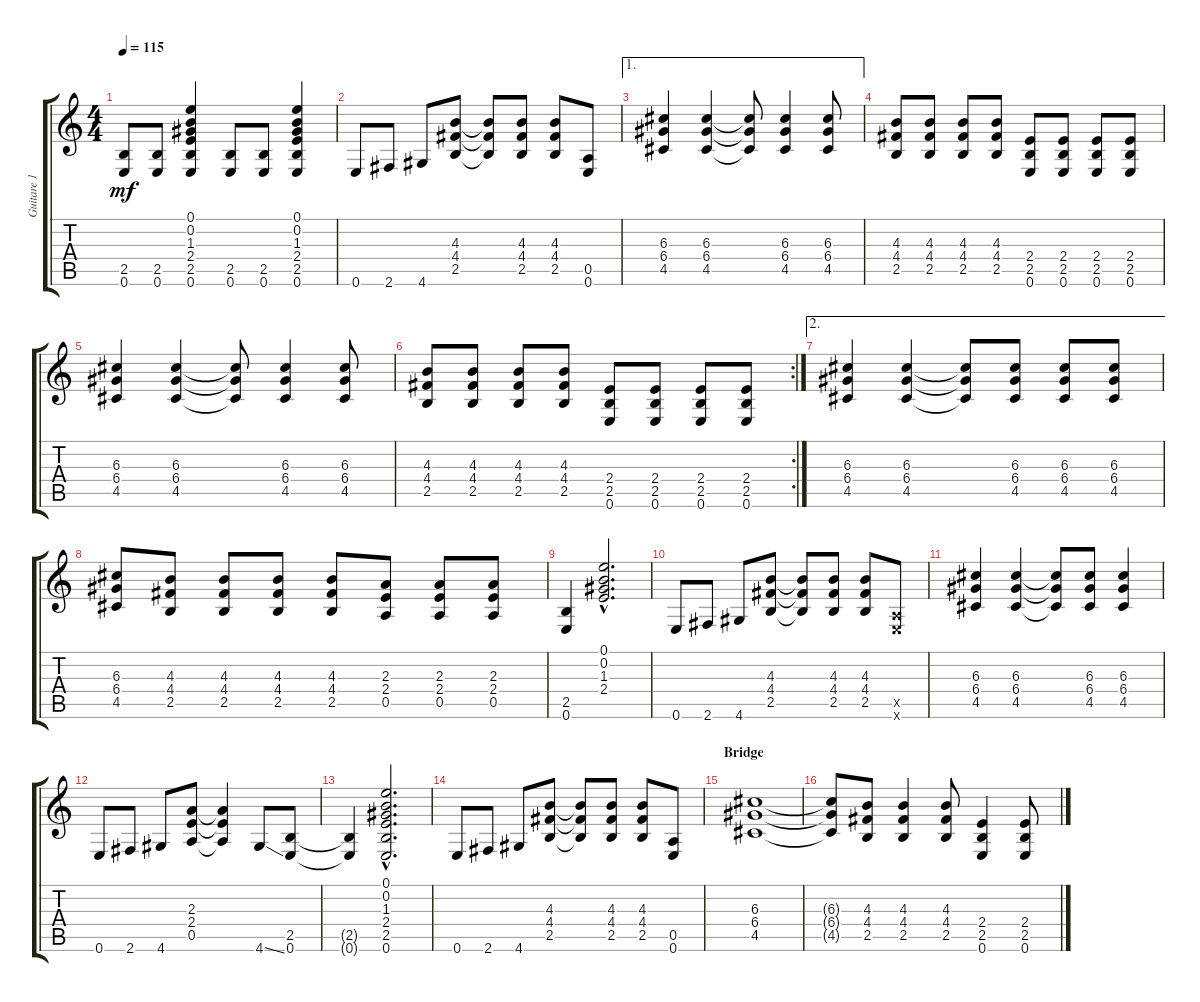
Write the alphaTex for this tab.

\track ("Guitare 1" "Guitare 1") {instrument distortionguitar}
\staff {score tabs}
\tuning (E4 B3 G3 D3 A2 E2) {hide}
\ts (4 4)
\tempo 115
\clef g2
\ks c
(2.5{t} 0.6{t}).8{dy mf} (2.5 0.6).8 (0.1 0.2 1.3 2.4 2.5 0.6).4 (2.5 0.6).8 (2.5 0.6).8 (0.1 0.2 1.3 2.4 2.5 0.6).4 |
0.6.8 2.6.8 4.6.8 (4.3 4.4 2.5).8 (4.3{t} 4.4{t} 2.5{t}).8 (4.3 4.4 2.5).8 (4.3 4.4 2.5).8 (0.5 0.6).8 |
\ae 1
(6.3 6.4 4.5).4 (6.3 6.4 4.5).4 (6.3{t} 6.4{t} 4.5{t}).8 (6.3 6.4 4.5).4 (6.3 6.4 4.5).8 |
(4.3 4.4 2.5).8 (4.3 4.4 2.5).8 (4.3 4.4 2.5).8 (4.3 4.4 2.5).8 (2.4 2.5 0.6).8 (2.4 2.5 0.6).8 (2.4 2.5 0.6).8 (2.4 2.5 0.6).8 |
(6.3 6.4 4.5).4 (6.3 6.4 4.5).4 (6.3{t} 6.4{t} 4.5{t}).8 (6.3 6.4 4.5).4 (6.3 6.4 4.5).8 |
\rc 2
(4.3 4.4 2.5).8 (4.3 4.4 2.5).8 (4.3 4.4 2.5).8 (4.3 4.4 2.5).8 (2.4 2.5 0.6).8 (2.4 2.5 0.6).8 (2.4 2.5 0.6).8 (2.4 2.5 0.6).8 |
\ae 2
(6.3 6.4 4.5).4 (6.3 6.4 4.5).4 (6.3{t} 6.4{t} 4.5{t}).8 (6.3 6.4 4.5).8 (6.3 6.4 4.5).8 (6.3 6.4 4.5).8 |
(6.3 6.4 4.5).8 (4.3 4.4 2.5).8 (4.3 4.4 2.5).8 (4.3 4.4 2.5).8 (4.3 4.4 2.5).8 (2.3 2.4 0.5).8 (2.3 2.4 0.5).8 (2.3 2.4 0.5).8 |
(2.5 0.6).4 (0.1{hac} 0.2{hac} 1.3{hac} 2.4{hac}).2{d} |
0.6.8 2.6.8 4.6.8 (4.3 4.4 2.5).8 (4.3{t} 4.4{t} 2.5{t}).8 (4.3 4.4 2.5).8 (4.3 4.4 2.5).8 (0.5{x} 0.6{x}).8 |
(6.3 6.4 4.5).4 (6.3 6.4 4.5).4 (6.3{t} 6.4{t} 4.5{t}).8 (6.3 6.4 4.5).8 (6.3 6.4 4.5).4 |
0.6.8 2.6.8 4.6.8 (2.3 2.4 0.5).8 (2.3{t} 2.4{t} 0.5{t}).4 4.6{ss}.8 (2.5 0.6).8 |
(2.5{t} 0.6{t}).4 (0.1{hac} 0.2{hac} 1.3{hac} 2.4{hac} 2.5{hac} 0.6{hac}).2{d} |
0.6.8 2.6.8 4.6.8 (4.3 4.4 2.5).8 (4.3{t} 4.4{t} 2.5{t}).8 (4.3 4.4 2.5).8 (4.3 4.4 2.5).8 (0.5 0.6).8 |
\section ("" "Bridge")
(6.3 6.4 4.5).1 |
(6.3{t} 6.4{t} 4.5{t}).8 (4.3 4.4 2.5).8 (4.3 4.4 2.5).4 (4.3 4.4 2.5).8 (2.4 2.5 0.6).4 (2.4 2.5 0.6).8
